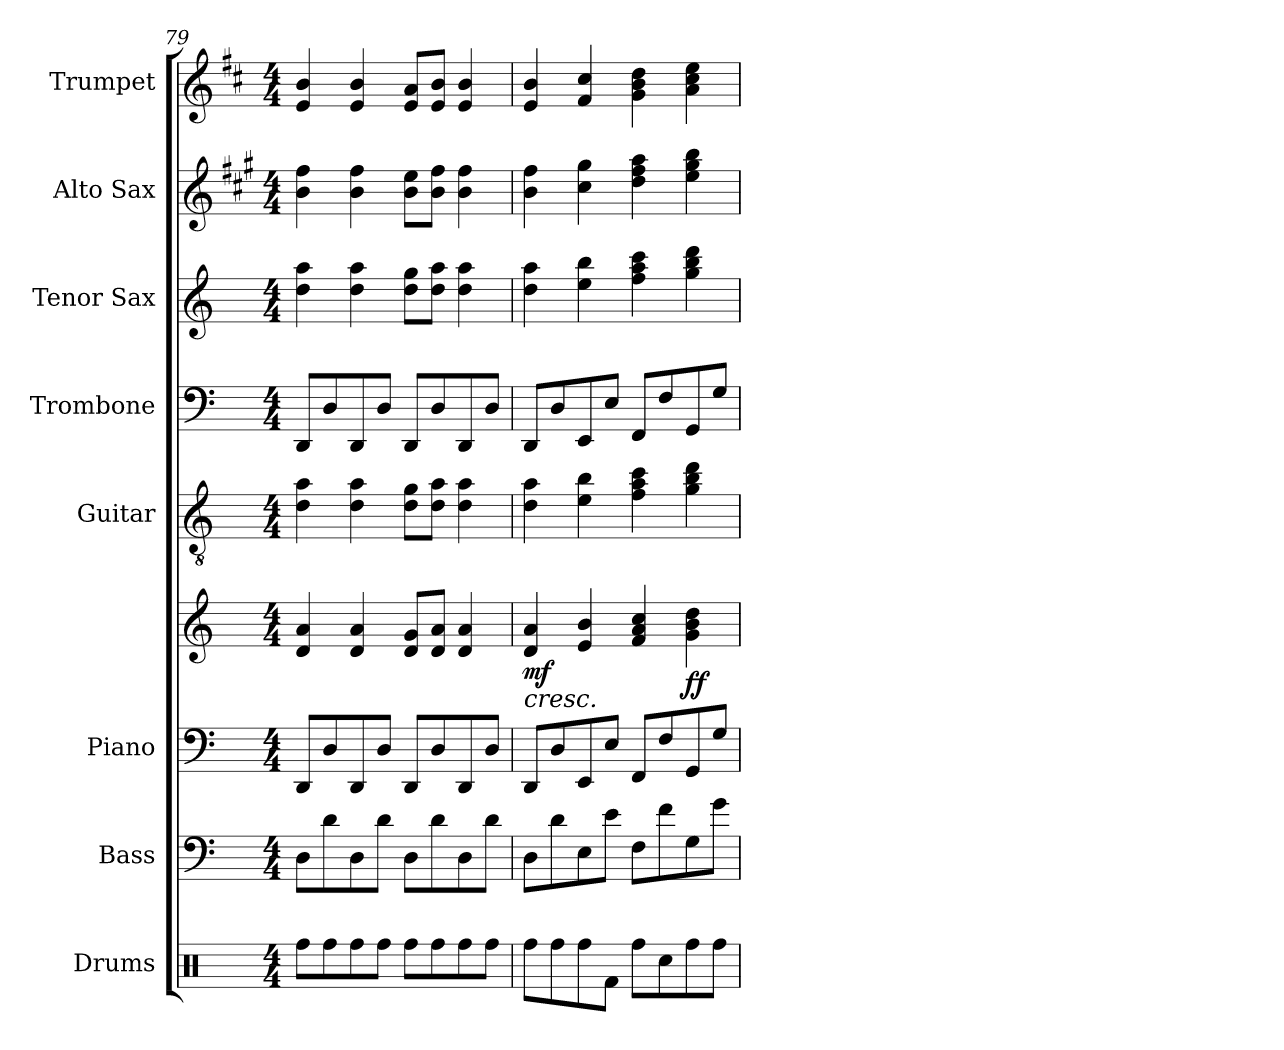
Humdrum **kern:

**kern	**kern	**kern	**kern	**dynam	**kern	**kern	**kern	**kern	**kern
*part8	*part7	*part6	*part6	*part6	*part5	*part4	*part3	*part2	*part1
*staff9	*staff8	*staff7	*staff6	*staff6/7	*staff5	*staff4	*staff3	*staff2	*staff1
*I"Drums	*I"Bass	*I"Piano	*	*	*I"Guitar	*I"Trombone	*I"Tenor Sax	*I"Alto Sax	*I"Trumpet
*I'Drums	*I'Bass	*I'Piano	*	*	*I'Gtr.	*I'Tbn.	*I'Tenor	*I'Alto	*I'Tpt.
!!LO:PB:g=z
*clefX	*clefF4	*clefF4	*clefG2	*	*clefGv2	*clefF4	*clefG2	*clefG2	*clefG2
*	*ITrd7c12	*	*	*	*	*	*ITrd8c14	*ITrd5c9	*ITrd1c2
*k[]	*k[]	*k[]	*k[]	*	*k[]	*k[]	*k[]	*k[]	*k[]
*M4/4	*M4/4	*M4/4	*M4/4	*	*M4/4	*M4/4	*M4/4	*M4/4	*M4/4
=79	=79	=79	=79	=79	=79	=79	=79	=79	=79
8Rff\L	8DD\L	8DD/L	4d/ 4a/	.	4d\ 4a\	8DD/L	4d\ 4a\	4d\ 4a\	4d/ 4a/
8Rff\	8D\	8D/	.	.	.	8D/	.	.	.
8Rff\	8DD\	8DD/	4d/ 4a/	.	4d\ 4a\	8DD/	4d\ 4a\	4d\ 4a\	4d/ 4a/
8Rff\J	8D\J	8D/J	.	.	.	8D/J	.	.	.
8Rff\L	8DD\L	8DD/L	8d/ 8g/L	.	8d\ 8g\L	8DD/L	8d\ 8g\L	8d\ 8g\L	8d/ 8g/L
8Rff\	8D\	8D/	8d/ 8a/J	.	8d\ 8a\J	8D/	8d\ 8a\J	8d\ 8a\J	8d/ 8a/J
8Rff\	8DD\	8DD/	4d/ 4a/	.	4d\ 4a\	8DD/	4d\ 4a\	4d\ 4a\	4d/ 4a/
8Rff\J	8D\J	8D/J	.	.	.	8D/J	.	.	.
=80	=80	=80	=80	=80	=80	=80	=80	=80	=80
!	!	!	!	!LO:HP:b	!	!	!	!	!
!	!	!	!	!LO:DY:n=1:b	!	!	!	!	!
8Rff\L	8DD\L	8DD/L	4d/ 4a/	< mf	4d\ 4a\	8DD/L	4d\ 4a\	4d\ 4a\	4d/ 4a/
8Rff\	8D\	8D/	.	.	.	8D/	.	.	.
8Rff\	8EE\	8EE/	4e/ 4b/	.	4e\ 4b\	8EE/	4e\ 4b\	4e\ 4b\	4e/ 4b/
8Rf\J	8E\J	8E/J	.	.	.	8E/J	.	.	.
8Rff\L	8FF\L	8FF/L	4f/ 4a/ 4cc/	.	4f\ 4a\ 4cc\	8FF/L	4f\ 4a\ 4cc\	4f\ 4a\ 4cc\	4f\ 4a\ 4cc\
8Rcc\	8F\	8F/	.	.	.	8F/	.	.	.
!	!	!	!	!LO:DY:n=2:b	!	!	!	!	!
8Rff\	8GG\	8GG/	4g\ 4b\ 4dd\	ff	4g\ 4b\ 4dd\	8GG/	4g\ 4b\ 4dd\	4g\ 4b\ 4dd\	4g\ 4b\ 4dd\
8Rff\J	8G\J	8G/J	.	.	.	8G/J	.	.	.
.	.	.	.	[	.	.	.	.	.
=	=	=	=	=	=	=	=	=	=
*-	*-	*-	*-	*-	*-	*-	*-	*-	*-
